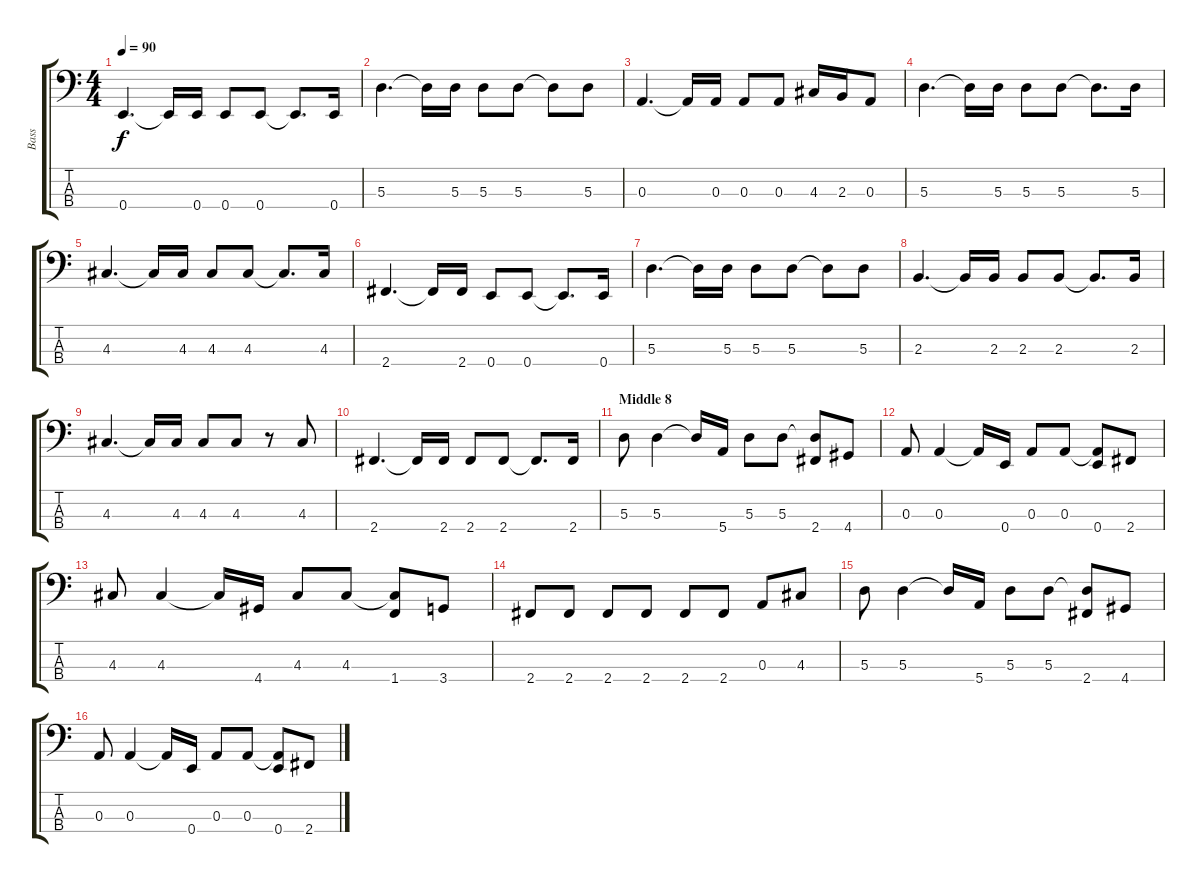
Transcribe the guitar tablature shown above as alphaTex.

\track ("Bass" "Bass") {instrument electricbasspick}
\staff {score tabs}
\tuning (G2 D2 A1 E1) {hide}
\ts (4 4)
\tempo 90
\clef f4
\ks c
0.4.4{d dy f} 0.4{t}.16 0.4.16 0.4.8 0.4.8 0.4{t}.8{d} 0.4.16 |
5.3.4{d} 5.3{t}.16 5.3.16 5.3.8 5.3.8 5.3{t}.8 5.3.8 |
0.3.4{d} 0.3{t}.16 0.3.16 0.3.8 0.3.8 4.3.16 2.3.16 0.3.8 |
5.3.4{d} 5.3{t}.16 5.3.16 5.3.8 5.3.8 5.3{t}.8{d} 5.3.16 |
4.3.4{d} 4.3{t}.16 4.3.16 4.3.8 4.3.8 4.3{t}.8{d} 4.3.16 |
2.4.4{d} 2.4{t}.16 2.4.16 0.4.8 0.4.8 0.4{t}.8{d} 0.4.16 |
5.3.4{d} 5.3{t}.16 5.3.16 5.3.8 5.3.8 5.3{t}.8 5.3.8 |
2.3.4{d} 2.3{t}.16 2.3.16 2.3.8 2.3.8 2.3{t}.8{d} 2.3.16 |
4.3.4{d} 4.3{t}.16 4.3.16 4.3.8 4.3.8 r.8 4.3.8 |
2.4.4{d} 2.4{t}.16 2.4.16 2.4.8 2.4.8 2.4{t}.8{d} 2.4.16 |
\section ("" "Middle 8")
5.3.8 5.3.4 5.3{t}.16 5.4.16 5.3.8 5.3.8 (5.3{t} 2.4).8 4.4.8 |
0.3.8 0.3.4 0.3{t}.16 0.4.16 0.3.8 0.3.8 (0.3{t} 0.4).8 2.4.8 |
4.3.8 4.3.4 4.3{t}.16 4.4.16 4.3.8 4.3.8 (4.3{t} 1.4).8 3.4.8 |
2.4.8 2.4.8 2.4.8 2.4.8 2.4.8 2.4.8 0.3.8 4.3.8 |
5.3.8 5.3.4 5.3{t}.16 5.4.16 5.3.8 5.3.8 (5.3{t} 2.4).8 4.4.8 |
0.3.8 0.3.4 0.3{t}.16 0.4.16 0.3.8 0.3.8 (0.3{t} 0.4).8 2.4.8
